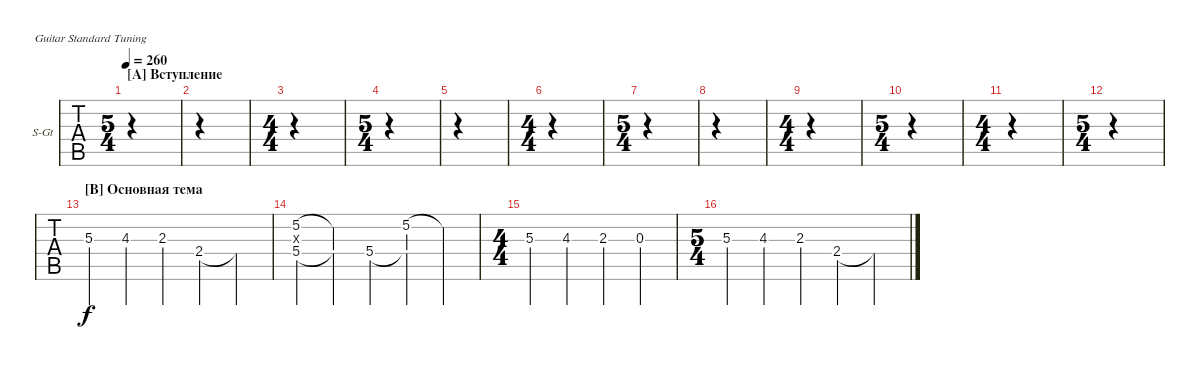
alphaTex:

\defaultSystemsLayout 4
\bracketExtendMode groupsimilarinstruments
\firstSystemTrackNameOrientation horizontal
\otherSystemsTrackNameOrientation horizontal
\track ("Second Guitar" "S-Gt") {instrument acousticguitarsteel}
\staff {tabs}
\tuning (E4 B3 G3 D3 A2 E2)
\ts (5 4)
\section ("A" "Вступление")
\tempo 260
\clef g2
\ks c
|
|
\ts (4 4)
|
\ts (5 4)
|
|
\ts (4 4)
|
\ts (5 4)
|
|
\ts (4 4)
|
\ts (5 4)
|
\ts (4 4)
|
\ts (5 4)
|
\section ("B" "Основная тема")
5.3.4 4.3.4 2.3.4 2.4.4 2.4{t}.4 |
(5.4 5.2 0.3{x}).4 (5.4{t} 5.2{t}).4 5.4.4 (5.2 5.4{t}).4 5.2{t}.4 |
\ts (4 4)
5.3.4 4.3.4 2.3.4 0.3.4 |
\ts (5 4)
5.3.4 4.3.4 2.3.4 2.4.4 2.4{t}.4
